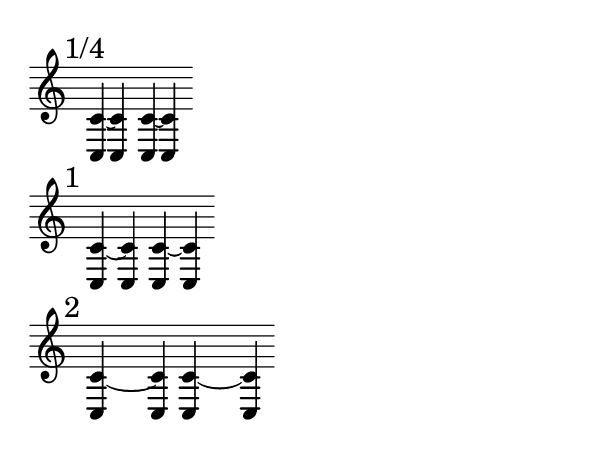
\version "2.16.2"

\paper { indent = 0  ragged-right = ##t paper-width = 10 \cm line-width = 9 \cm }

br = { \bar "" \break }

% #(set-global-staff-size 10)

\transpose d c

\new Staff \with { \remove Time_signature_engraver } { \time 9999/1 \set tieWaitForNote = ##t 
    \mark "1/4"
    <d' ~ d>4*1/4 <d' d>4
    \bar "" 
    \once \override Tie #'control-points = 
    #'((1.35 . -3.6) (1.55 . -3.8) (1.9 . -3.8) (2.1 . -3.6))
    <d' ~ d>4*1/4 <d' d>4
    \br 
    
    \mark "1"
    <d' ~ d>4 <d' d>4
    \bar "" 
    \shape Tie #'((-0.1 . 0.25)(-0.3 . 0.4)(-0.45 . 0.4)(-0.65 . 0.25))
    <d' ~ d>4 <d' d>4
    \br
    
    \mark "2"
    <d' ~ d>4 s4 <d' d>4
    \bar "" 
    \shape Tie #'((-0.1 . 0.25)(-0.1 . 0.25)(-0.65 . 0.25)(-0.65 . 0.25))
    <d' ~ d>4 s4 <d' d>4
    \br
    
  }
